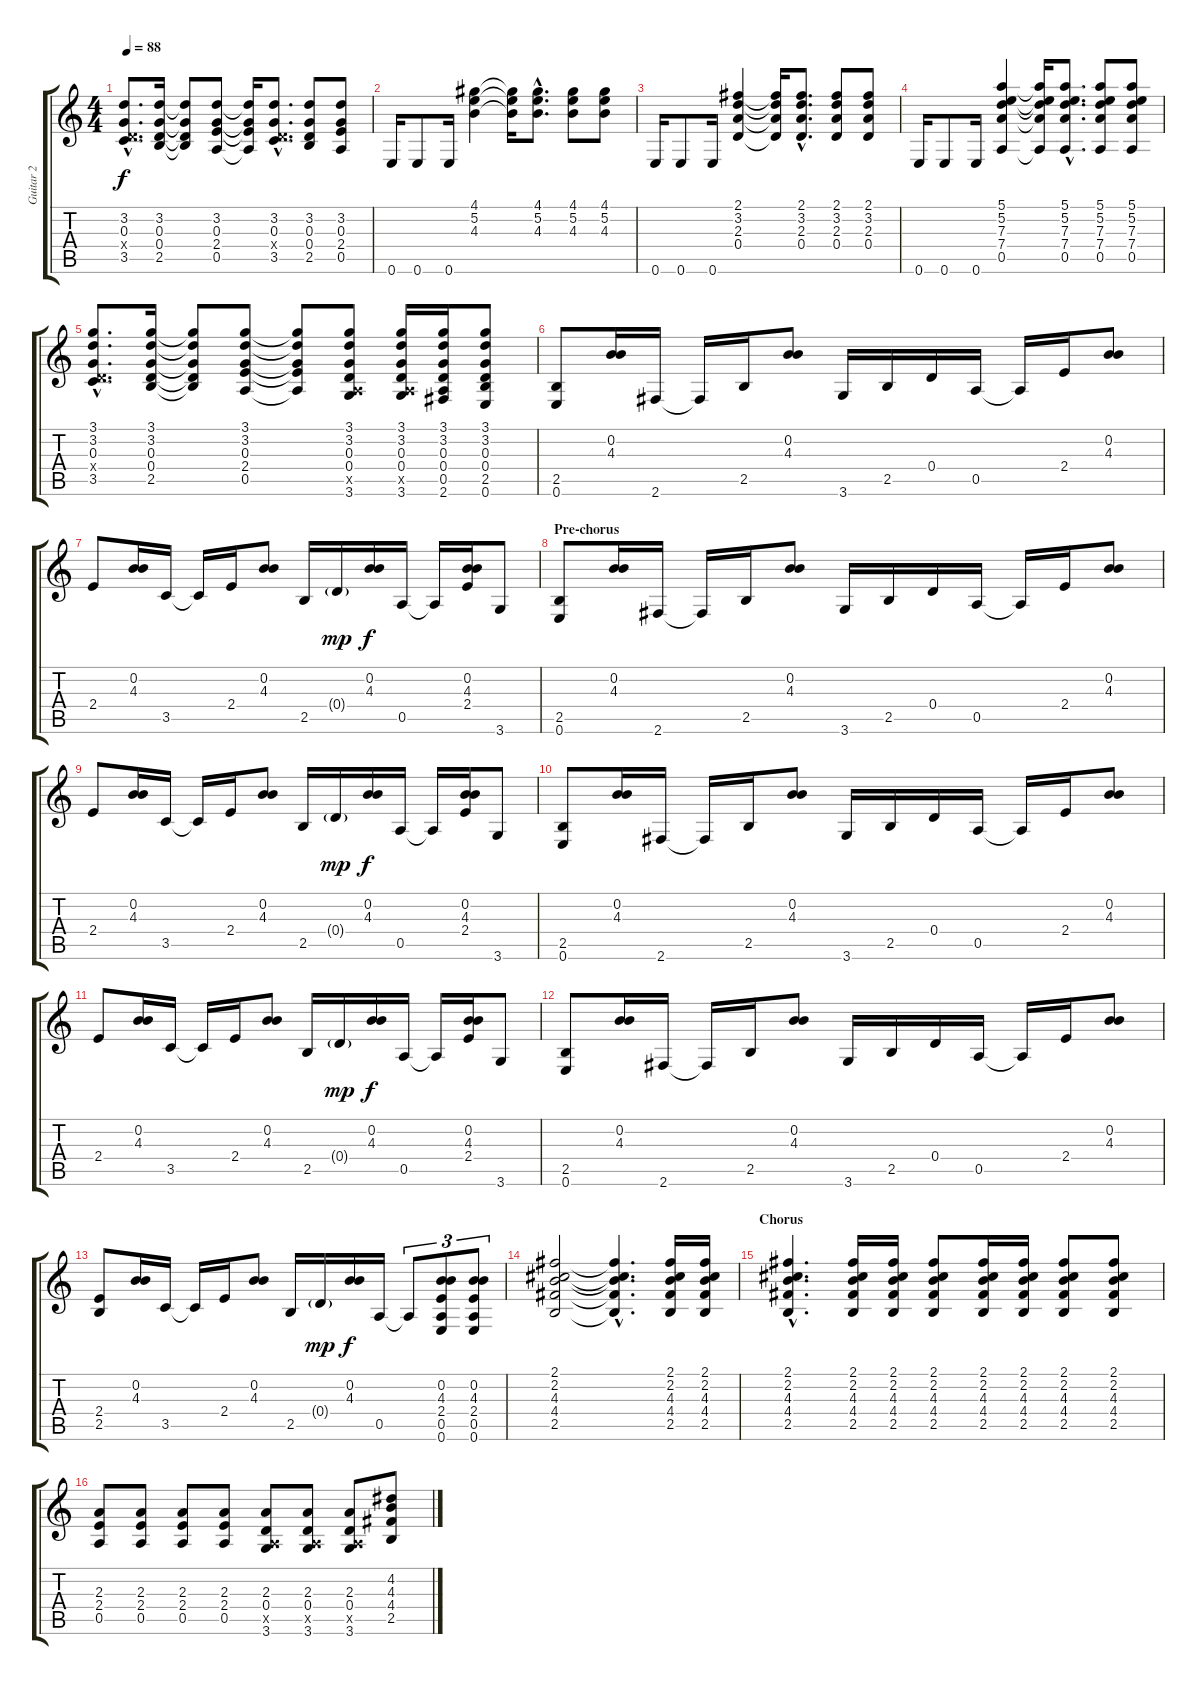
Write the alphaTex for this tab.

\track ("Guitar 2" "Guitar 2") {instrument overdrivenguitar}
\staff {score tabs}
\tuning (E4 B3 G3 D3 A2 E2) {hide}
\ts (4 4)
\tempo 88
\clef g2
\ks c
(3.2{hac} 0.3{hac} 0.4{hac x} 3.5{hac}).8{d dy f} (3.2 0.3 0.4 2.5).16 (3.2{t} 0.3{t} 0.4{t} 2.5{t}).8 (3.2 0.3 2.4 0.5).8 (3.2{t} 0.3{t} 2.4{t} 0.5{t}).16 (3.2{hac} 0.3{hac} 0.4{hac x} 3.5{hac}).8{d} (3.2 0.3 0.4 2.5).8 (3.2 0.3 2.4 0.5).8 |
0.6.16 0.6.8 0.6.16 (4.1 5.2 4.3).4 (4.1{t} 5.2{t} 4.3{t}).16 (4.1{hac} 5.2{hac} 4.3{hac}).8{d} (4.1 5.2 4.3).8 (4.1 5.2 4.3).8 |
0.6.16 0.6.8 0.6.16 (2.1 3.2 2.3 0.4).4 (2.1{t} 3.2{t} 2.3{t} 0.4{t}).16 (2.1{hac} 3.2{hac} 2.3{hac} 0.4{hac}).8{d} (2.1 3.2 2.3 0.4).8 (2.1 3.2 2.3 0.4).8 |
0.6.16 0.6.8 0.6.16 (5.1 5.2 7.3 7.4 0.5).4 (5.1{t} 5.2{t} 7.3{t} 7.4{t} 0.5{t}).16 (5.1{hac} 5.2{hac} 7.3{hac} 7.4{hac} 0.5{hac}).8{d} (5.1 5.2 7.3 7.4 0.5).8 (5.1 5.2 7.3 7.4 0.5).8 |
(3.1{hac} 3.2{hac} 0.3{hac} 0.4{hac x} 3.5{hac}).8{d} (3.1 3.2 0.3 0.4 2.5).16 (3.1{t} 3.2{t} 0.3{t} 0.4{t} 2.5{t}).8 (3.1 3.2 0.3 2.4 0.5).8 (3.1{t} 3.2{t} 0.3{t} 2.4{t} 0.5{t}).8 (3.1 3.2 0.3 0.4 0.5{x} 3.6).8 (3.1 3.2 0.3 0.4 0.5{x} 3.6).16 (3.1 3.2 0.3 0.4 0.5 2.6).16 (3.1 3.2 0.3 0.4 2.5 0.6).8 |
(2.5 0.6).8 (0.2 4.3).16 2.6.16 2.6{t}.16 2.5.16 (0.2 4.3).8 3.6.16 2.5.16 0.4.16 0.5.16 0.5{t}.16 2.4.16 (0.2 4.3).8 |
2.4.8 (0.2 4.3).16 3.5.16 3.5{t}.16 2.4.16 (0.2 4.3).8 2.5.16 0.4{g}.16{dy mp} (0.2 4.3).16{dy f} 0.5.16 0.5{t}.16 (0.2 4.3 2.4).16 3.6.8 |
\section ("" "Pre-chorus")
(2.5 0.6).8 (0.2 4.3).16 2.6.16 2.6{t}.16 2.5.16 (0.2 4.3).8 3.6.16 2.5.16 0.4.16 0.5.16 0.5{t}.16 2.4.16 (0.2 4.3).8 |
2.4.8 (0.2 4.3).16 3.5.16 3.5{t}.16 2.4.16 (0.2 4.3).8 2.5.16 0.4{g}.16{dy mp} (0.2 4.3).16{dy f} 0.5.16 0.5{t}.16 (0.2 4.3 2.4).16 3.6.8 |
(2.5 0.6).8 (0.2 4.3).16 2.6.16 2.6{t}.16 2.5.16 (0.2 4.3).8 3.6.16 2.5.16 0.4.16 0.5.16 0.5{t}.16 2.4.16 (0.2 4.3).8 |
2.4.8 (0.2 4.3).16 3.5.16 3.5{t}.16 2.4.16 (0.2 4.3).8 2.5.16 0.4{g}.16{dy mp} (0.2 4.3).16{dy f} 0.5.16 0.5{t}.16 (0.2 4.3 2.4).16 3.6.8 |
(2.5 0.6).8 (0.2 4.3).16 2.6.16 2.6{t}.16 2.5.16 (0.2 4.3).8 3.6.16 2.5.16 0.4.16 0.5.16 0.5{t}.16 2.4.16 (0.2 4.3).8 |
(2.4 2.5).8 (0.2 4.3).16 3.5.16 3.5{t}.16 2.4.16 (0.2 4.3).8 2.5.16 0.4{g}.16{dy mp} (0.2 4.3).16{dy f} 0.5.16 0.5{t}.8{tu (3 2)} (0.2 4.3 2.4 0.5 0.6).8{tu (3 2)} (0.2 4.3 2.4 0.5 0.6).8{tu (3 2)} |
(2.1 2.2 4.3 4.4 2.5).2 (2.1{hac t} 2.2{hac t} 4.3{hac t} 4.4{hac t} 2.5{hac t}).4{d} (2.1 2.2 4.3 4.4 2.5).16 (2.1 2.2 4.3 4.4 2.5).16 |
\section ("" "Chorus")
(2.1{hac} 2.2{hac} 4.3{hac} 4.4{hac} 2.5{hac}).4{d} (2.1 2.2 4.3 4.4 2.5).16 (2.1 2.2 4.3 4.4 2.5).16 (2.1 2.2 4.3 4.4 2.5).8 (2.1 2.2 4.3 4.4 2.5).16 (2.1 2.2 4.3 4.4 2.5).16 (2.1 2.2 4.3 4.4 2.5).8 (2.1 2.2 4.3 4.4 2.5).8 |
(2.3 2.4 0.5).8 (2.3 2.4 0.5).8 (2.3 2.4 0.5).8 (2.3 2.4 0.5).8 (2.3 0.4 0.5{x} 3.6).8 (2.3 0.4 0.5{x} 3.6).8 (2.3 0.4 0.5{x} 3.6).8 (4.2 4.3 4.4 2.5).8
